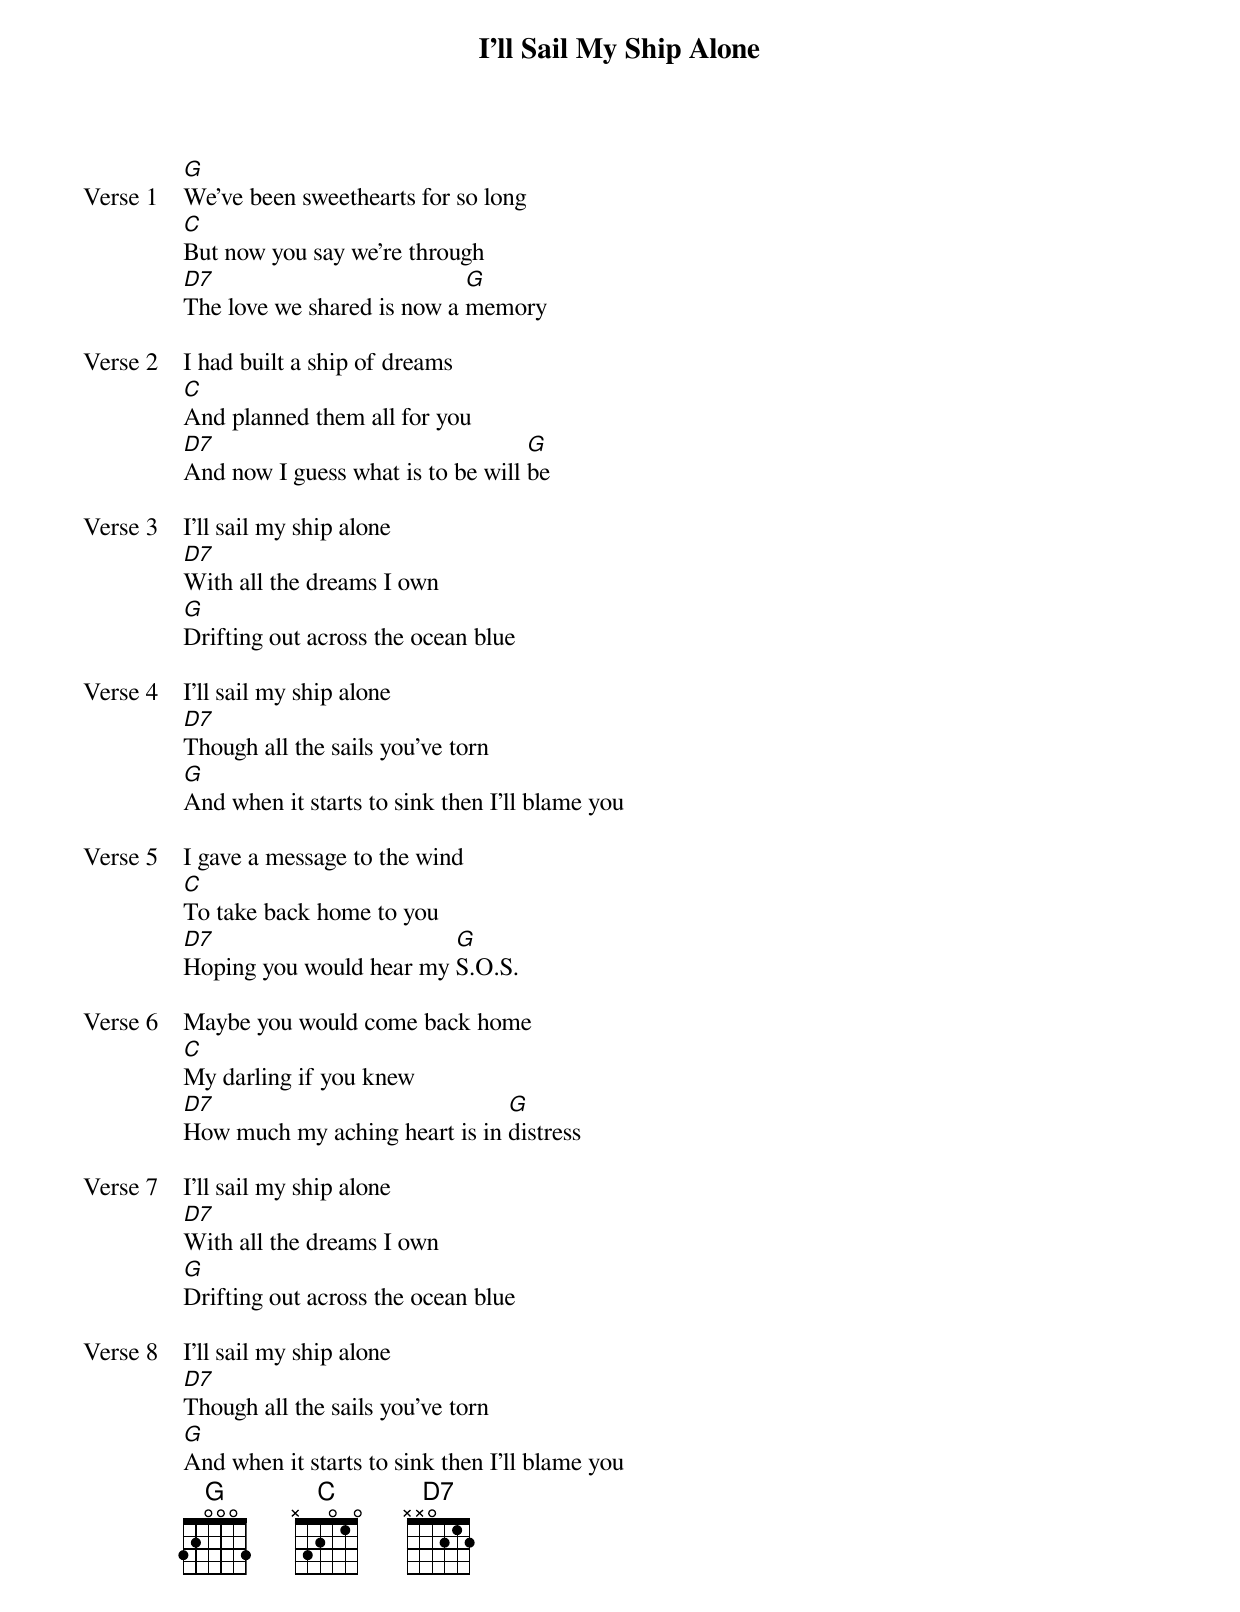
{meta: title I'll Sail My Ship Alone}
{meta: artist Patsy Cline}
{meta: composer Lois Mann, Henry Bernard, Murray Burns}

{start_of_verse: Verse 1}
[G]We've been sweethearts for so long
[C]But now you say we're through
[D7]The love we shared is now a [G]memory
{end_of_verse}

{start_of_verse: Verse 2}
I had built a ship of dreams
[C]And planned them all for you
[D7]And now I guess what is to be will [G]be
{end_of_verse}

{start_of_verse: Verse 3}
I'll sail my ship alone
[D7]With all the dreams I own
[G]Drifting out across the ocean blue
{end_of_verse}

{start_of_verse: Verse 4}
I'll sail my ship alone
[D7]Though all the sails you've torn
[G]And when it starts to sink then I'll blame you
{end_of_verse}

{start_of_verse: Verse 5}
I gave a message to the wind
[C]To take back home to you
[D7]Hoping you would hear my [G]S.O.S.
{end_of_verse}

{start_of_verse: Verse 6}
Maybe you would come back home
[C]My darling if you knew
[D7]How much my aching heart is in [G]distress
{end_of_verse}

{start_of_verse: Verse 7}
I'll sail my ship alone
[D7]With all the dreams I own
[G]Drifting out across the ocean blue
{end_of_verse}

{start_of_verse: Verse 8}
I'll sail my ship alone
[D7]Though all the sails you've torn
[G]And when it starts to sink then I'll blame you
{end_of_verse}
